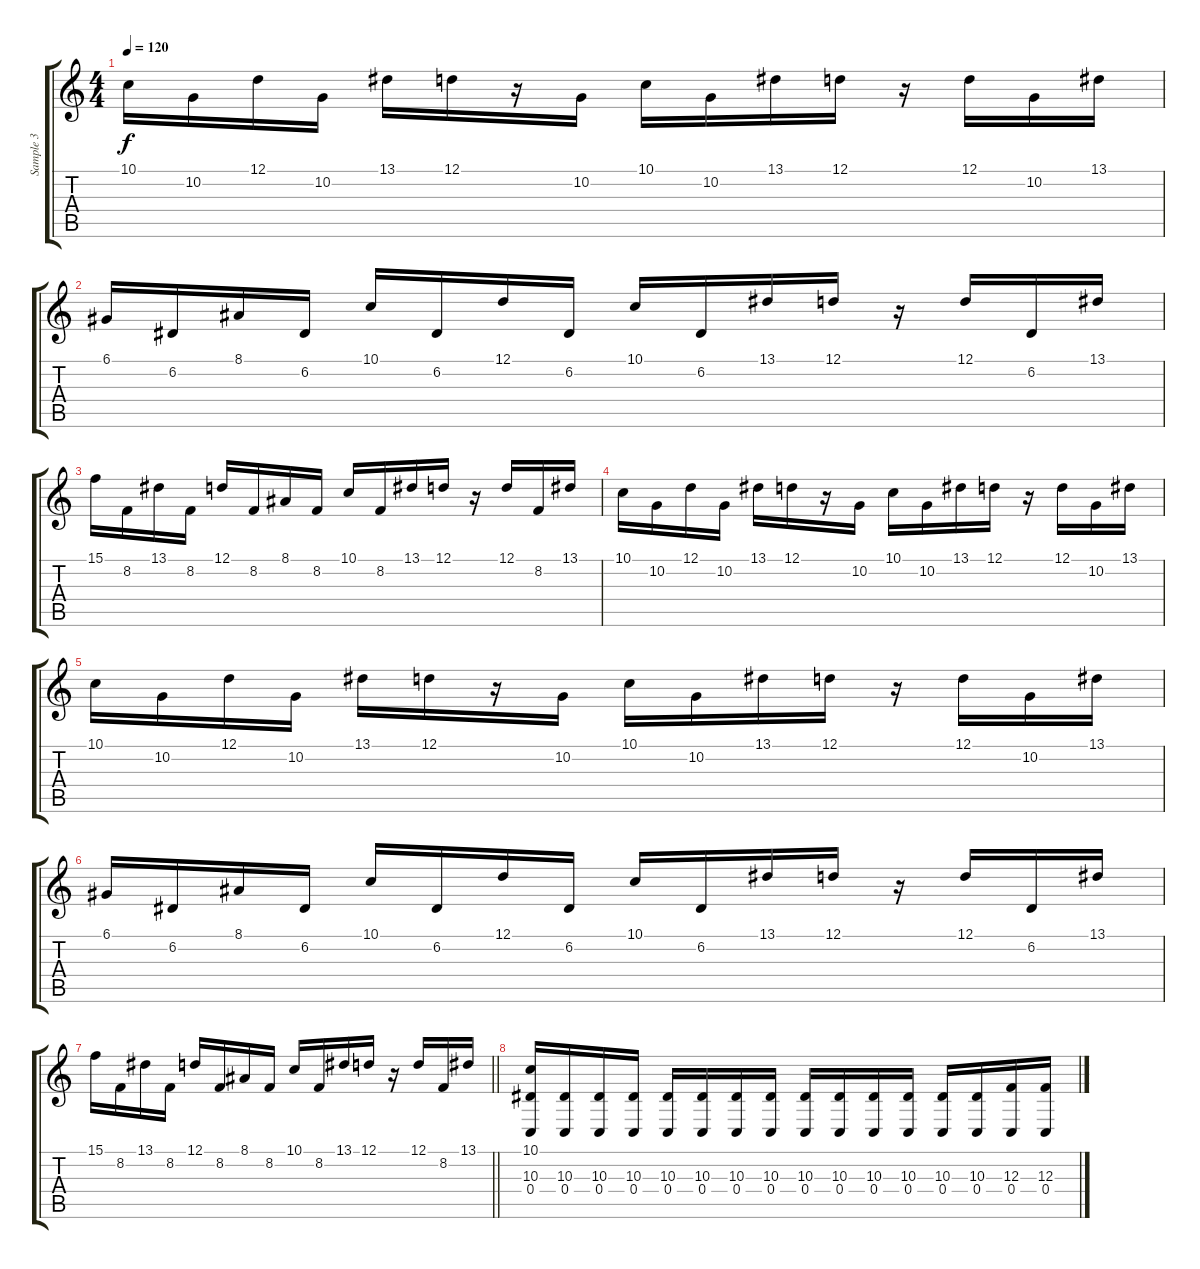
\track ("Sample 3" "Sample 3") {instrument lead1square}
\staff {score tabs}
\tuning (D4 A3 F3 C3 G2 C2) {hide}
\ts (4 4)
\tempo 120
\clef g2
\ks c
10.1.16{dy f} 10.2.16 12.1.16 10.2.16 13.1.16 12.1.16 r.16 10.2.16 10.1.16 10.2.16 13.1.16 12.1.16 r.16 12.1.16 10.2.16 13.1.16 |
6.1.16 6.2.16 8.1.16 6.2.16 10.1.16 6.2.16 12.1.16 6.2.16 10.1.16 6.2.16 13.1.16 12.1.16 r.16 12.1.16 6.2.16 13.1.16 |
15.1.16 8.2.16 13.1.16 8.2.16 12.1.16 8.2.16 8.1.16 8.2.16 10.1.16 8.2.16 13.1.16 12.1.16 r.16 12.1.16 8.2.16 13.1.16 |
10.1.16 10.2.16 12.1.16 10.2.16 13.1.16 12.1.16 r.16 10.2.16 10.1.16 10.2.16 13.1.16 12.1.16 r.16 12.1.16 10.2.16 13.1.16 |
10.1.16 10.2.16 12.1.16 10.2.16 13.1.16 12.1.16 r.16 10.2.16 10.1.16 10.2.16 13.1.16 12.1.16 r.16 12.1.16 10.2.16 13.1.16 |
6.1.16 6.2.16 8.1.16 6.2.16 10.1.16 6.2.16 12.1.16 6.2.16 10.1.16 6.2.16 13.1.16 12.1.16 r.16 12.1.16 6.2.16 13.1.16 |
\barLineRight lightlight
15.1.16 8.2.16 13.1.16 8.2.16 12.1.16 8.2.16 8.1.16 8.2.16 10.1.16 8.2.16 13.1.16 12.1.16 r.16 12.1.16 8.2.16 13.1.16 |
\section ("" " ")
(10.1 10.3 0.4).16{volume 15} (10.3 0.4).16 (10.3 0.4).16 (10.3 0.4).16 (10.3 0.4).16 (10.3 0.4).16 (10.3 0.4).16 (10.3 0.4).16 (10.3 0.4).16 (10.3 0.4).16 (10.3 0.4).16 (10.3 0.4).16 (10.3 0.4).16 (10.3 0.4).16 (12.3 0.4).16 (12.3 0.4).16
